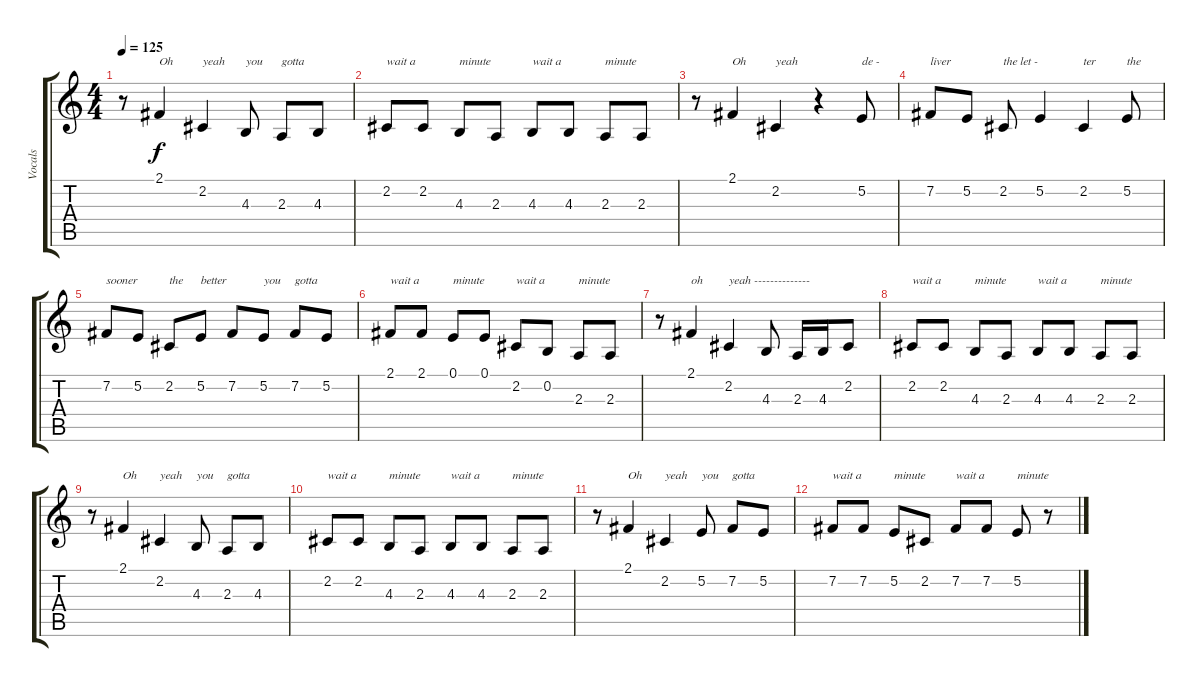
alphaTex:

\track ("Vocals" "Vocals") {instrument tenorsax}
\staff {score tabs}
\tuning (E4 B3 G3 D3 A2 E2) {hide}
\ts (4 4)
\tempo 125
\clef g2
\ks c
r.8{dy f} 2.1.4{txt "Oh"} 2.2.4{txt "yeah"} 4.3.8{txt "you"} 2.3.8{txt "gotta"} 4.3.8 |
2.2.8{txt "wait a"} 2.2.8 4.3.8{txt "minute"} 2.3.8 4.3.8{txt "wait a"} 4.3.8 2.3.8{txt "minute"} 2.3.8 |
r.8 2.1.4{txt "Oh"} 2.2.4{txt "yeah"} r.4{txt " "} 5.2.8{txt "de -"} |
7.2.8{txt "liver"} 5.2.8 2.2.8{txt "the let -"} 5.2.4 2.2.4{txt "ter"} 5.2.8{txt "the"} |
7.2.8{txt "sooner"} 5.2.8{txt " "} 2.2.8{txt "the"} 5.2.8{txt "better"} 7.2.8 5.2.8{txt "you"} 7.2.8{txt "gotta"} 5.2.8 |
2.1.8{txt "wait a"} 2.1.8 0.1.8{txt "minute"} 0.1.8 2.2.8{txt "wait a"} 0.2.8 2.3.8{txt "minute"} 2.3.8 |
r.8 2.1.4{txt "oh"} 2.2.4{txt "yeah --------------"} 4.3.8 2.3.16 4.3.16 2.2.8 |
2.2.8{txt "wait a"} 2.2.8 4.3.8{txt "minute"} 2.3.8 4.3.8{txt "wait a"} 4.3.8 2.3.8{txt "minute" volume 1} 2.3.8 |
r.8 2.1.4{txt "Oh"} 2.2.4{txt "yeah"} 4.3.8{txt "you"} 2.3.8{txt "gotta"} 4.3.8 |
2.2.8{txt "wait a"} 2.2.8 4.3.8{txt "minute"} 2.3.8 4.3.8{txt "wait a"} 4.3.8 2.3.8{txt "minute"} 2.3.8 |
r.8 2.1.4{txt "Oh"} 2.2.4{txt "yeah"} 5.2.8{txt "you"} 7.2.8{txt "gotta"} 5.2.8{txt " "} |
7.2.8{txt "wait a"} 7.2.8 5.2.8{txt "minute"} 2.2.8 7.2.8{txt "wait a"} 7.2.8 5.2.8{txt "minute"} r.8
